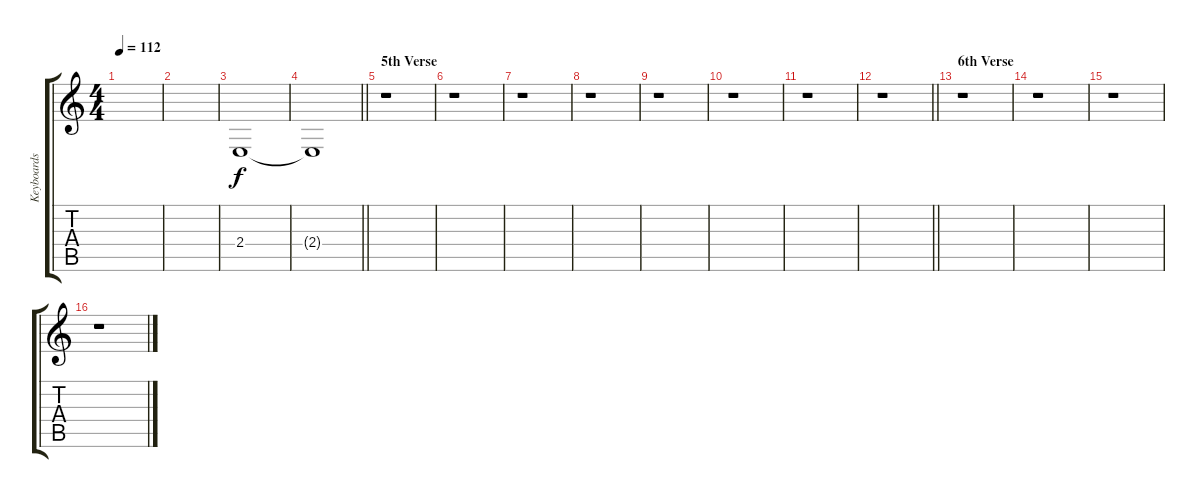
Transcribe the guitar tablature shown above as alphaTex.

\track ("Keyboards" "Keyboards") {instrument pad2warm}
\staff {score tabs}
\tuning (E4 B3 G3 D3 A2 E2) {hide}
\ts (4 4)
\tempo 112
\clef g2
\ks c
|
|
2.4.1{volume 16 instrument reversecymbal} |
\barLineRight lightlight
2.4{t}.1 |
\section ("" "5th Verse")
r.1 |
r.1 |
r.1 |
r.1 |
r.1 |
r.1 |
r.1 |
\barLineRight lightlight
r.1 |
\section ("" "6th Verse")
r.1 |
r.1 |
r.1 |
r.1
